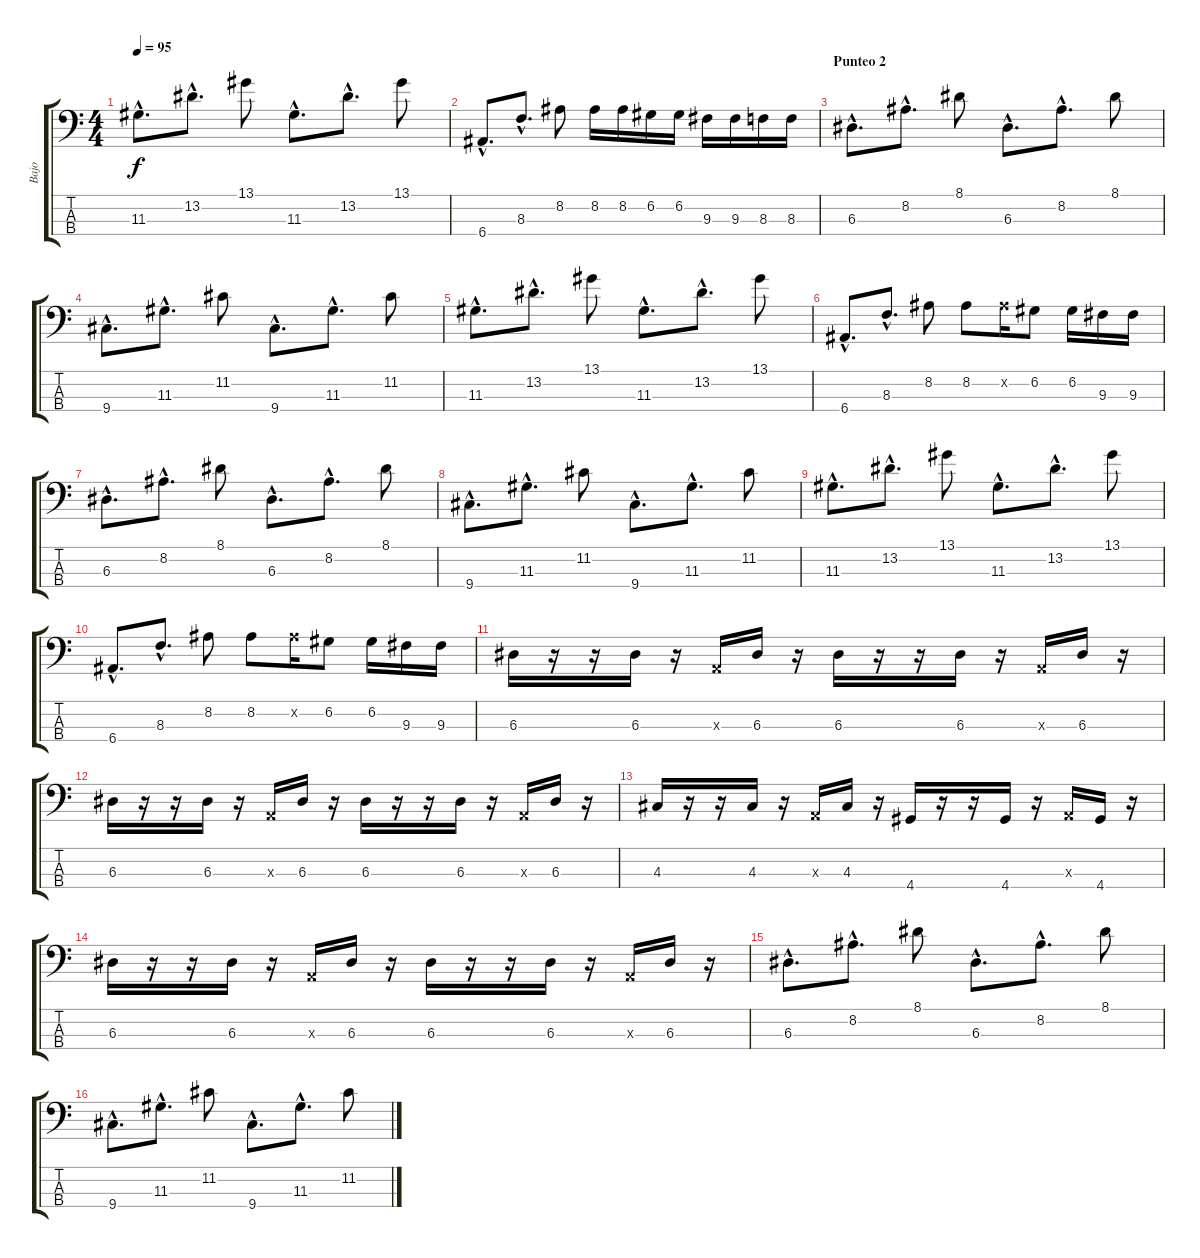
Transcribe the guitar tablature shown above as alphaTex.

\track ("Bajo" "Bajo") {instrument electricbassfinger}
\staff {score tabs}
\tuning (G2 D2 A1 E1) {hide}
\ts (4 4)
\tempo 95
\clef f4
\ks c
11.3{hac}.8{d dy f} 13.2{hac}.8{d} 13.1.8 11.3{hac}.8{d} 13.2{hac}.8{d} 13.1.8 |
6.4{hac}.8{d} 8.3{hac}.8{d} 8.2.8 8.2.16 8.2.16 6.2.16 6.2.16 9.3.16 9.3.16 8.3.16 8.3.16 |
\section ("" "Punteo 2")
6.3{hac}.8{d} 8.2{hac}.8{d} 8.1.8 6.3{hac}.8{d} 8.2{hac}.8{d} 8.1.8 |
9.4{hac}.8{d} 11.3{hac}.8{d} 11.2.8 9.4{hac}.8{d} 11.3{hac}.8{d} 11.2.8 |
11.3{hac}.8{d} 13.2{hac}.8{d} 13.1.8 11.3{hac}.8{d} 13.2{hac}.8{d} 13.1.8 |
6.4{hac}.8{d} 8.3{hac}.8{d} 8.2.8 8.2.8 8.2{x}.16 6.2.8 6.2.16 9.3.16 9.3.16 |
6.3{hac}.8{d} 8.2{hac}.8{d} 8.1.8 6.3{hac}.8{d} 8.2{hac}.8{d} 8.1.8 |
9.4{hac}.8{d} 11.3{hac}.8{d} 11.2.8 9.4{hac}.8{d} 11.3{hac}.8{d} 11.2.8 |
11.3{hac}.8{d} 13.2{hac}.8{d} 13.1.8 11.3{hac}.8{d} 13.2{hac}.8{d} 13.1.8 |
6.4{hac}.8{d} 8.3{hac}.8{d} 8.2.8 8.2.8 8.2{x}.16 6.2.8 6.2.16 9.3.16 9.3.16 |
6.3.16 r.16 r.16 6.3.16 r.16 0.3{x}.16 6.3.16 r.16 6.3.16 r.16 r.16 6.3.16 r.16 0.3{x}.16 6.3.16 r.16 |
6.3.16 r.16 r.16 6.3.16 r.16 0.3{x}.16 6.3.16 r.16 6.3.16 r.16 r.16 6.3.16 r.16 0.3{x}.16 6.3.16 r.16 |
4.3.16 r.16 r.16 4.3.16 r.16 0.3{x}.16 4.3.16 r.16 4.4.16 r.16 r.16 4.4.16 r.16 0.3{x}.16 4.4.16 r.16 |
6.3.16 r.16 r.16 6.3.16 r.16 0.3{x}.16 6.3.16 r.16 6.3.16 r.16 r.16 6.3.16 r.16 0.3{x}.16 6.3.16 r.16 |
6.3{hac}.8{d} 8.2{hac}.8{d} 8.1.8 6.3{hac}.8{d} 8.2{hac}.8{d} 8.1.8 |
9.4{hac}.8{d} 11.3{hac}.8{d} 11.2.8 9.4{hac}.8{d} 11.3{hac}.8{d} 11.2.8
